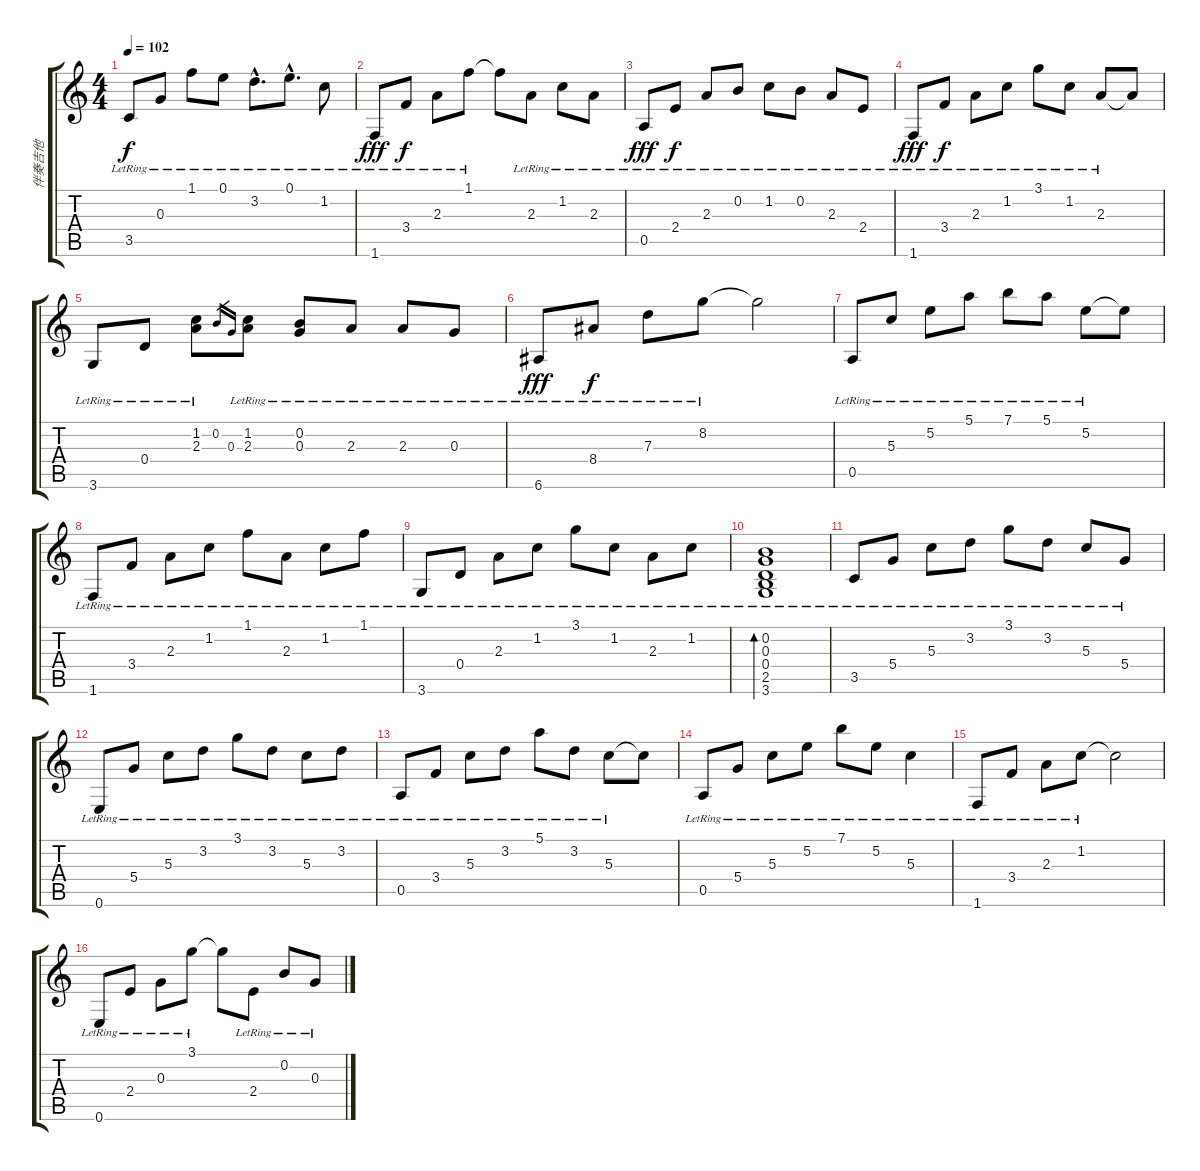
\track ("伴奏吉他" "伴奏吉他") {instrument acousticguitarnylon}
\staff {score tabs}
\tuning (E4 B3 G3 D3 A2 E2) {hide}
\ts (4 4)
\tempo 102
\clef g2
\ks c
3.5{lr}.8{dy f} 0.3{lr}.8 1.1{lr}.8 0.1{lr}.8 3.2{hac lr}.8{d} 0.1{hac lr}.8{d} 1.2{lr}.8 |
1.6{lr}.8{dy fff} 3.4{lr}.8{dy f} 2.3{lr}.8 1.1{lr}.8 1.1{t}.8 2.3{lr}.8 1.2{lr}.8 2.3{lr}.8 |
0.5{lr}.8{dy fff} 2.4{lr}.8{dy f} 2.3{lr}.8 0.2{lr}.8 1.2{lr}.8 0.2{lr}.8 2.3{lr}.8 2.4{lr}.8 |
1.6{lr}.8{dy fff} 3.4{lr}.8{dy f} 2.3{lr}.8 1.2{lr}.8 3.1{lr}.8 1.2{lr}.8 2.3{lr}.8 2.3{t}.8 |
3.6{lr}.8 0.4{lr}.8 (1.2{lr} 2.3{lr}).8 0.2.16{gr} 0.3.16{gr} (1.2{lr} 2.3{lr}).8 (0.2{lr} 0.3{lr}).8 2.3{lr}.8 2.3{lr}.8 0.3{lr}.8 |
6.6{lr}.8{dy fff} 8.4{lr}.8{dy f} 7.3{lr}.8 8.2{lr}.8 8.2{t}.2 |
0.5{lr}.8 5.3{lr}.8 5.2{lr}.8 5.1{lr}.8 7.1{lr}.8 5.1{lr}.8 5.2{lr}.8 5.2{t}.8 |
1.6{lr}.8 3.4{lr}.8 2.3{lr}.8 1.2{lr}.8 1.1{lr}.8 2.3{lr}.8 1.2{lr}.8 1.1{lr}.8 |
3.6{lr}.8 0.4{lr}.8 2.3{lr}.8 1.2{lr}.8 3.1{lr}.8 1.2{lr}.8 2.3{lr}.8 1.2{lr}.8 |
(0.2{lr} 0.3{lr} 0.4{lr} 2.5{lr} 3.6{lr}).1{bd 240} |
3.5{lr}.8 5.4{lr}.8 5.3{lr}.8 3.2{lr}.8 3.1{lr}.8 3.2{lr}.8 5.3{lr}.8 5.4{lr}.8 |
0.6{lr}.8 5.4{lr}.8 5.3{lr}.8 3.2{lr}.8 3.1{lr}.8 3.2{lr}.8 5.3{lr}.8 3.2{lr}.8 |
0.5{lr}.8 3.4{lr}.8 5.3{lr}.8 3.2{lr}.8 5.1{lr}.8 3.2{lr}.8 5.3{lr}.8 5.3{t}.8 |
0.5{lr}.8 5.4{lr}.8 5.3{lr}.8 5.2{lr}.8 7.1{lr}.8 5.2{lr}.8 5.3{lr}.4 |
1.6{lr}.8 3.4{lr}.8 2.3{lr}.8 1.2{lr}.8 1.2{t}.2 |
0.6{lr}.8 2.4{lr}.8 0.3{lr}.8 3.1{lr}.8 3.1{t}.8 2.4{lr}.8 0.2{lr}.8 0.3{lr}.8
